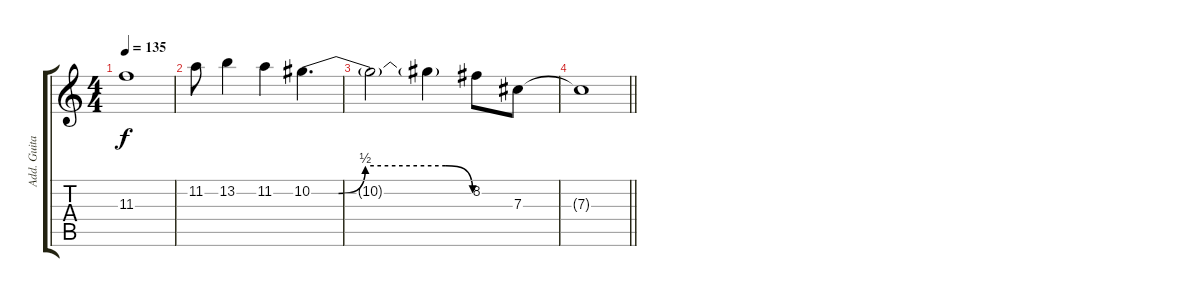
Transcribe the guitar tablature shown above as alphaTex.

\track ("Add. Guitar 1" "Add. Guita") {instrument distortionguitar}
\staff {score tabs}
\tuning (Eb4 Bb3 Gb3 Db3 Ab2 Db2) {hide}
\ts (4 4)
\tempo 135
\clef g2
\ks c
11.3.1{dy f} |
11.2.8 13.2.4 11.2.4 10.2{be (custom 0 0 10 0 20 2 50 2 60 0)}.4{d} |
10.2{t}.2 10.2{t}.4 8.2.8 7.3.8 |
\barLineRight lightlight
7.3{t}.1
